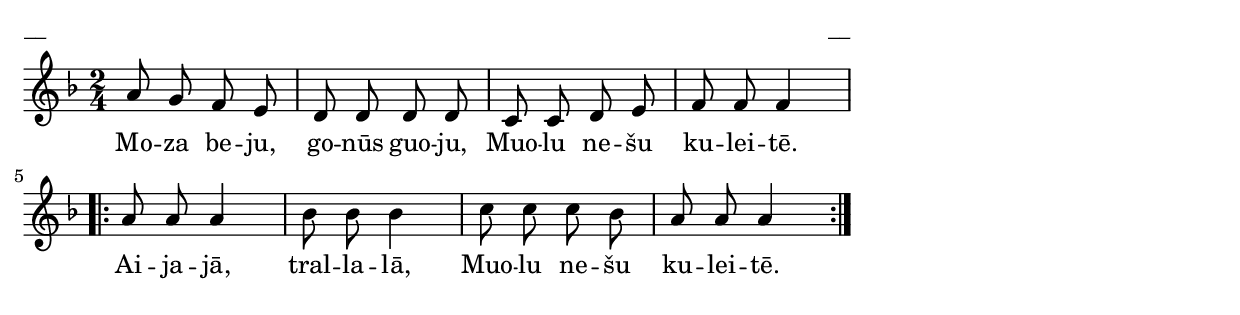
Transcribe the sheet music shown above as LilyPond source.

\version "2.13.16"
%\header {
%    title = "Moza beju, gonūs guoju"
%}
\paper {
line-width = 14\cm
left-margin = 0.4\cm
between-system-padding = 0.1\cm
between-system-space = 0.1\cm
}
\layout {
indent = #0
ragged-last = ##f
}


voiceA = \relative c'' {
\clef "treble"
\key f \major
\time 2/4
a8 g f e | d8 d d d | c8 c d e | f8 f f4
\repeat volta 2 {
a8 a a4 | bes8 bes bes4 | c8 c c bes | a8 a a4
}
}


lyricA = \lyricmode {
Mo -- za be -- ju, go -- nūs guo -- ju,
Muo -- lu ne -- šu ku -- lei -- tē.
Ai -- ja -- jā, tral -- la -- lā,
Muo -- lu ne -- šu ku -- lei -- tē.
} 

fullScore = <<
\new Staff {
<<
\new Voice = "voiceA" { \oneVoice \autoBeamOff \voiceA }
\lyricsto "voiceA" \new Lyrics \lyricA
>>
}
>>

\score {
\fullScore
\header { piece = "__" opus = "__" }
}
\markup { \with-color #(x11-color 'white) \sans \smaller "__" }
\score {
\unfoldRepeats
\fullScore
\midi {
\context { \Staff \remove "Staff_performer" }
\context { \Voice \consists "Staff_performer" }
}
}


